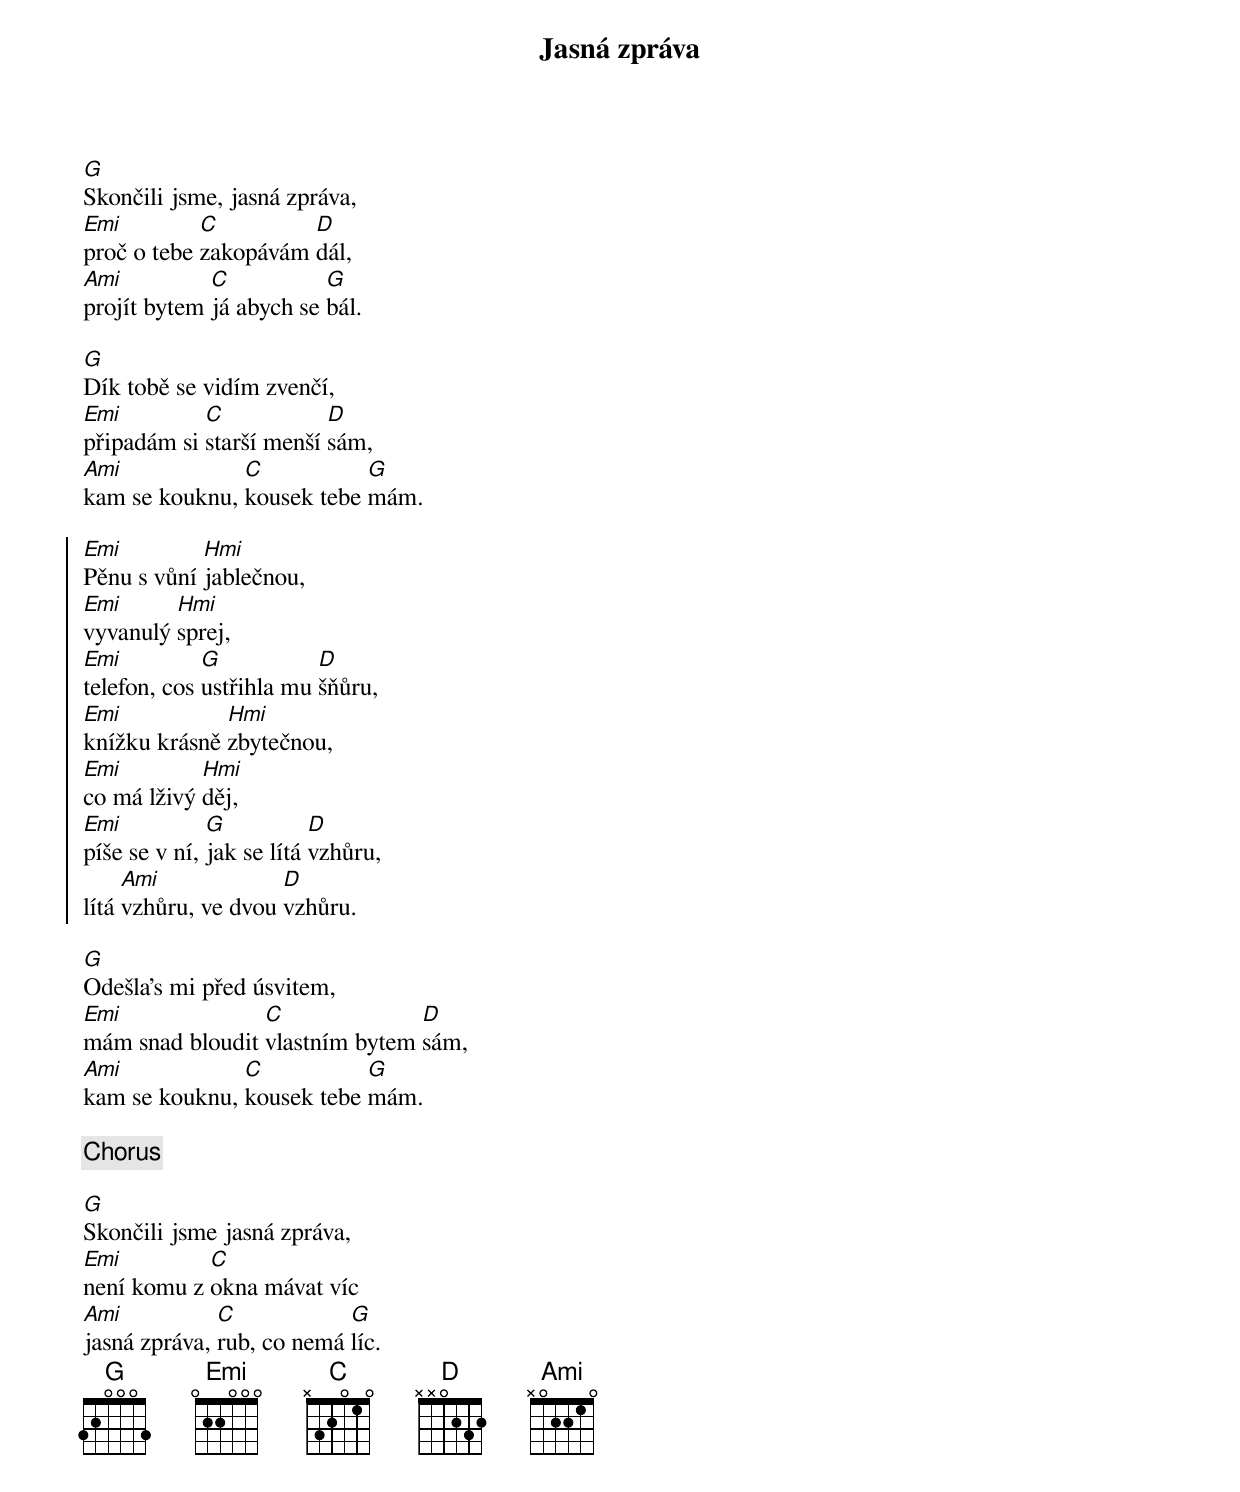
{title: Jasná zpráva}
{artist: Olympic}
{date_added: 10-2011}
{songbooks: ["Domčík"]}
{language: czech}
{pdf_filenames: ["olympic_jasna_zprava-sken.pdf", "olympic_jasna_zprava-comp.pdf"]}
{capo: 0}
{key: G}
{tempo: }
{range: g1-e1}
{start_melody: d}
{start_of_verse}
[G]Skončili jsme, jasná zpráva,
[Emi]proč o tebe [C]zakopávám [D]dál,
[Ami]projít bytem [C]já abych se [G]bál.
{end_of_verse}

{start_of_verse}
[G]Dík tobě se vidím zvenčí,
[Emi]připadám si [C]starší menší [D]sám,
[Ami]kam se kouknu, [C]kousek tebe [G]mám.
{end_of_verse}

{start_of_chorus}
[Emi]Pěnu s vůní [Hmi]jablečnou,
[Emi]vyvanulý [Hmi]sprej,
[Emi]telefon, cos [G]ustřihla mu [D]šňůru,
[Emi]knížku krásně [Hmi]zbytečnou,
[Emi]co má lživý [Hmi]děj,
[Emi]píše se v ní, [G]jak se lítá [D]vzhůru,
lítá [Ami]vzhůru, ve dvou [D]vzhůru.
{end_of_chorus}

{start_of_verse}
[G]Odešla's mi před úsvitem,
[Emi]mám snad bloudit [C]vlastním bytem [D]sám,
[Ami]kam se kouknu, [C]kousek tebe [G]mám.
{end_of_verse}

{chorus}

{start_of_verse}
[G]Skončili jsme jasná zpráva,
[Emi]není komu z [C]okna mávat víc
[Ami]jasná zpráva, [C]rub, co nemá [G]líc.
{end_of_verse}
